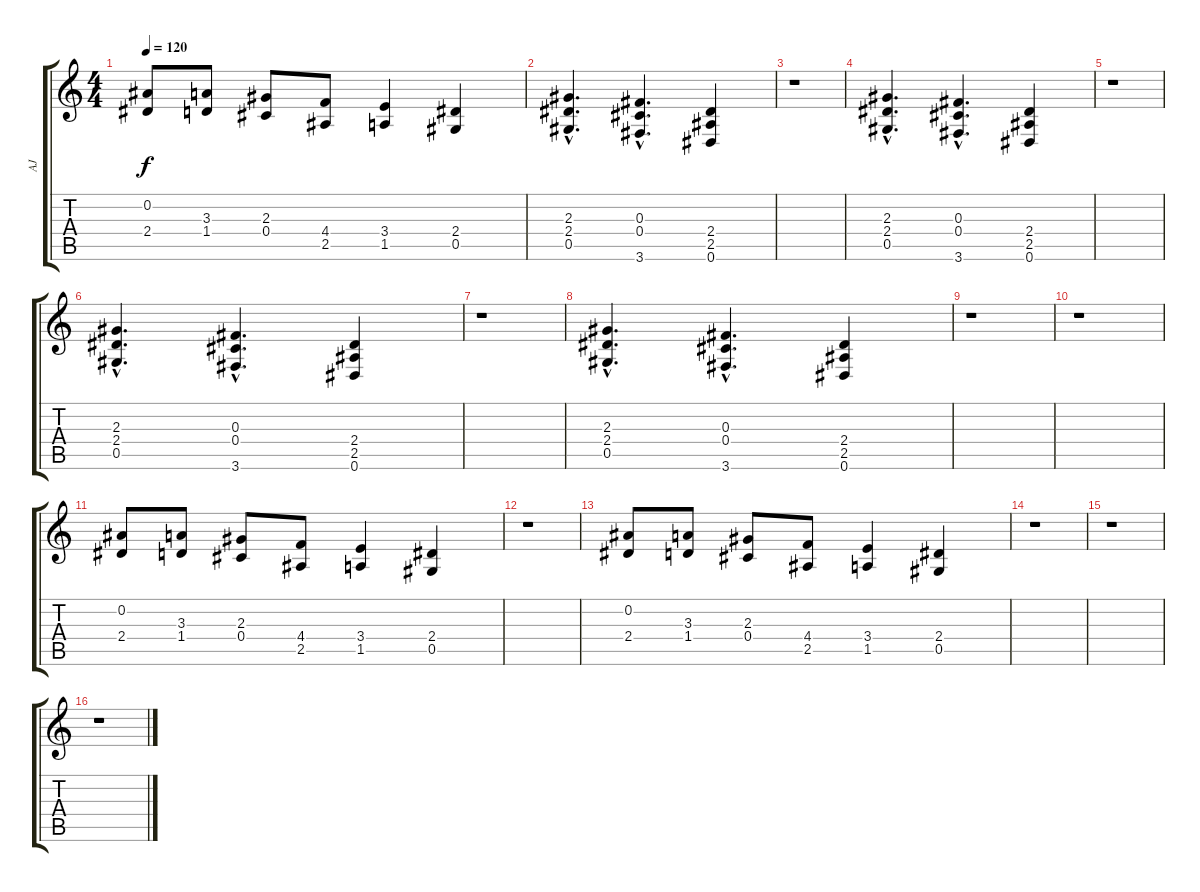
\track ("AJ" "AJ") {instrument distortionguitar}
\staff {score tabs}
\tuning (Eb4 Bb3 Gb3 Db3 Ab2 Eb2) {hide}
\ts (4 4)
\tempo 120
\clef g2
\ks c
(0.2 2.4).8{dy f} (3.3 1.4).8 (2.3 0.4).8 (4.4 2.5).8 (3.4 1.5).4 (2.4 0.5).4 |
(2.3{hac} 2.4{hac} 0.5{hac}).4{d} (0.3{hac} 0.4{hac} 3.6{hac}).4{d} (2.4 2.5 0.6).4 |
r.1 |
(2.3{hac} 2.4{hac} 0.5{hac}).4{d} (0.3{hac} 0.4{hac} 3.6{hac}).4{d} (2.4 2.5 0.6).4 |
r.1 |
(2.3{hac} 2.4{hac} 0.5{hac}).4{d} (0.3{hac} 0.4{hac} 3.6{hac}).4{d} (2.4 2.5 0.6).4 |
r.1 |
(2.3{hac} 2.4{hac} 0.5{hac}).4{d} (0.3{hac} 0.4{hac} 3.6{hac}).4{d} (2.4 2.5 0.6).4 |
r.1 |
r.1 |
(0.2 2.4).8 (3.3 1.4).8 (2.3 0.4).8 (4.4 2.5).8 (3.4 1.5).4 (2.4 0.5).4 |
r.1 |
(0.2 2.4).8 (3.3 1.4).8 (2.3 0.4).8 (4.4 2.5).8 (3.4 1.5).4 (2.4 0.5).4 |
r.1 |
r.1 |
r.1
